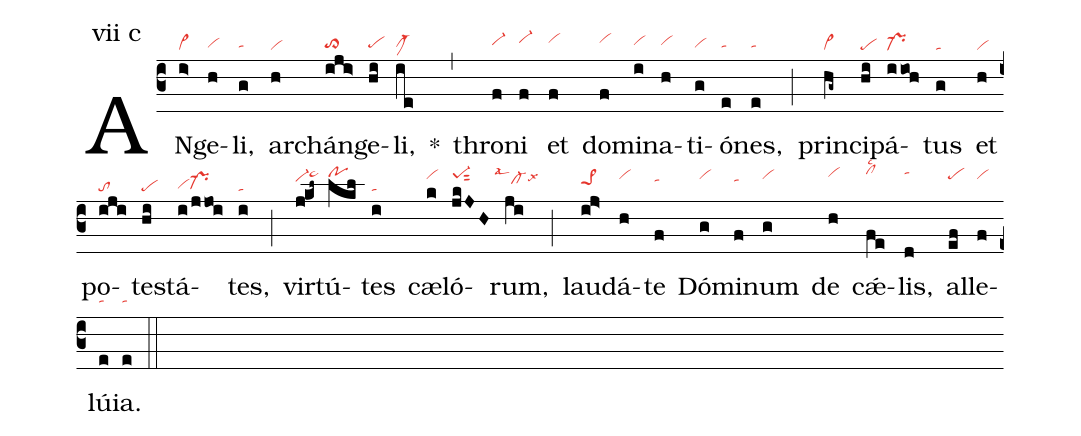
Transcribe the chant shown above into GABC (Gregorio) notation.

annotation: vii c;
mode: 7;
nabc-lines: 1;
%%
(c3)
AN(i>|vi>)ge(h|vihg)li,(g|tahg)
ar(h|vi)chán(iji>|to>hg)ge(hi|pehg)li,(ie|clM-hg) *(,)
thro(f|vi-hh)ni(f|vi-hi) et(f|vihi) do(f|vihi)mi(i|vihh)na(h|vihh)ti(g|vihg)ó(e|tahg)nes,(e|tahg) (;)
prin(hg~|vi>)ci(hi|pe)pá(iio!h|pr-)tus(g|ta) et(h|vi) po(iji|to)te(hi|pe)stá(i/jjo!i|vihgpr-hg)tes,(i|ta) (;)
vir(j!kl~|vi-hjta>hl)tú(lkl|pohl)tes(i|ta) cæ(k|vihk)ló(jkJH|pe-1hksut2)rum,(ji|```cl-hilsal1lsx6) (;)
lau(ij>|pe>1hi)dá(h|vihk)te(f|tahj) Dó(g|vihk)mi(f|tahj)num(g|vihk) de(h|vihl) cǽ(fe|clhmlsc2)lis,(d|tahm) al(ef|pehk)le(f|vihk)lú(e|tahh)ia.(e|tahh) (::)
